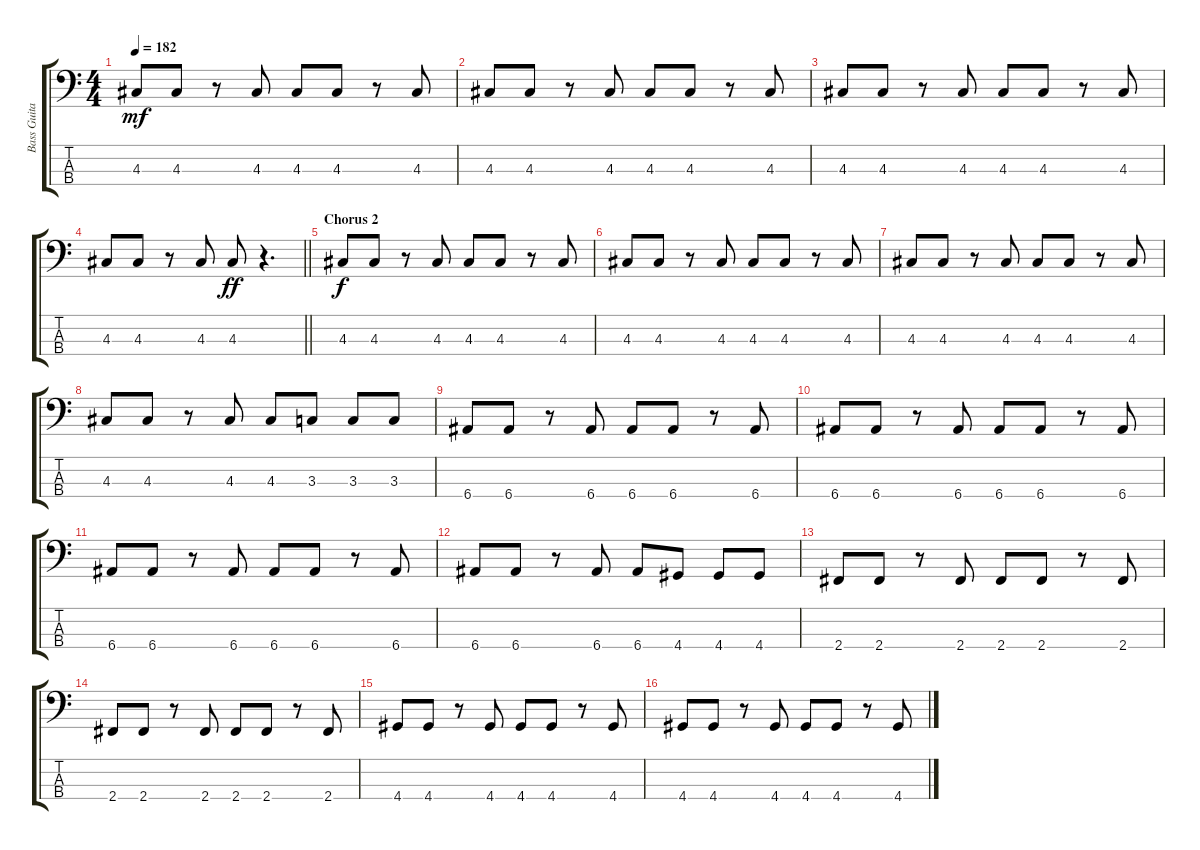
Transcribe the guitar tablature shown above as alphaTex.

\track ("Bass Guitar" "Bass Guita") {instrument electricbassfinger}
\staff {score tabs}
\tuning (G2 D2 A1 E1) {hide}
\ts (4 4)
\tempo 182
\clef f4
\ks c
4.3.8{dy mf} 4.3.8 r.8 4.3.8 4.3.8 4.3.8 r.8 4.3.8 |
4.3.8 4.3.8 r.8 4.3.8 4.3.8 4.3.8 r.8 4.3.8 |
4.3.8 4.3.8 r.8 4.3.8 4.3.8 4.3.8 r.8 4.3.8 |
\barLineRight lightlight
4.3.8 4.3.8 r.8 4.3.8 4.3.8{dy ff} r.4{d} |
\section ("" "Chorus 2")
4.3.8{dy f} 4.3.8 r.8 4.3.8 4.3.8 4.3.8 r.8 4.3.8 |
4.3.8 4.3.8 r.8 4.3.8 4.3.8 4.3.8 r.8 4.3.8 |
4.3.8 4.3.8 r.8 4.3.8 4.3.8 4.3.8 r.8 4.3.8 |
4.3.8 4.3.8 r.8 4.3.8 4.3.8 3.3.8 3.3.8 3.3.8 |
6.4.8 6.4.8 r.8 6.4.8 6.4.8 6.4.8 r.8 6.4.8 |
6.4.8 6.4.8 r.8 6.4.8 6.4.8 6.4.8 r.8 6.4.8 |
6.4.8 6.4.8 r.8 6.4.8 6.4.8 6.4.8 r.8 6.4.8 |
6.4.8 6.4.8 r.8 6.4.8 6.4.8 4.4.8 4.4.8 4.4.8 |
2.4.8 2.4.8 r.8 2.4.8 2.4.8 2.4.8 r.8 2.4.8 |
2.4.8 2.4.8 r.8 2.4.8 2.4.8 2.4.8 r.8 2.4.8 |
4.4.8 4.4.8 r.8 4.4.8 4.4.8 4.4.8 r.8 4.4.8 |
4.4.8 4.4.8 r.8 4.4.8 4.4.8 4.4.8 r.8 4.4.8
